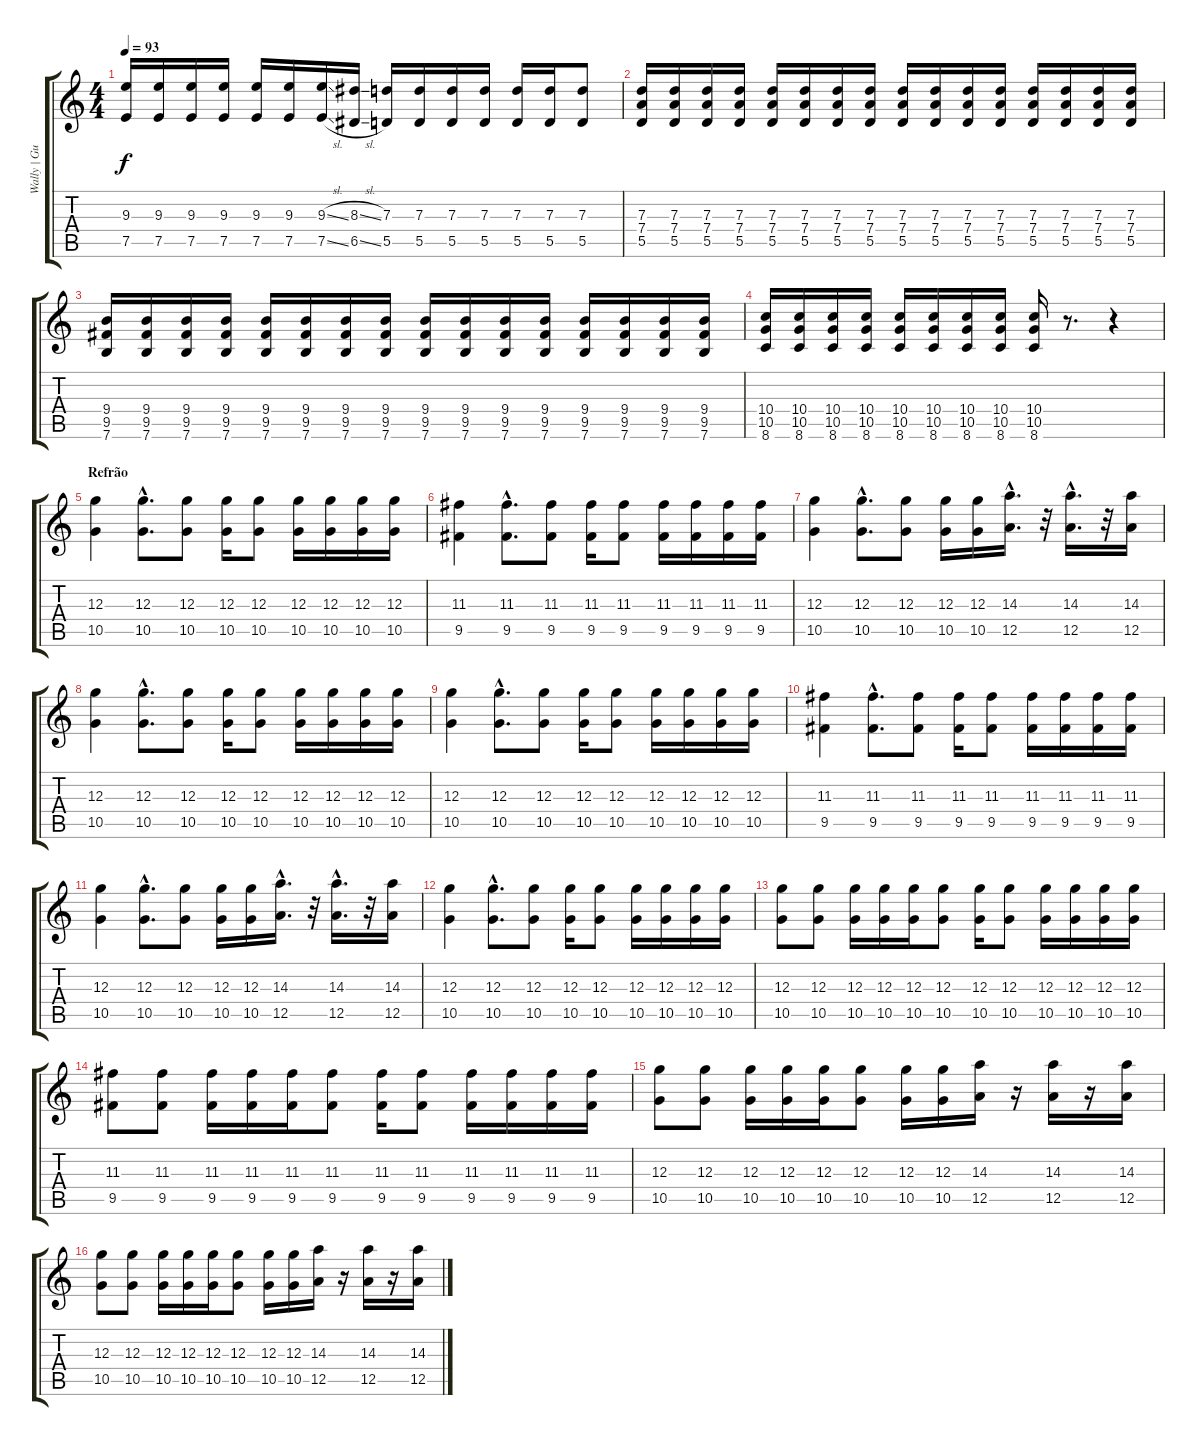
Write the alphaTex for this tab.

\track ("Wally | Guitarra" "Wally | Gu") {instrument distortionguitar}
\staff {score tabs}
\tuning (E4 B3 G3 D3 A2 E2) {hide}
\ts (4 4)
\tempo 93
\clef g2
\ks c
(9.3 7.5).16{dy f volume 11 instrument distortionguitar} (9.3 7.5).16 (9.3 7.5).16 (9.3 7.5).16 (9.3 7.5).16 (9.3 7.5).16 (9.3{sl} 7.5{sl}).16 (8.3{sl} 6.5{sl}).16 (7.3 5.5).16 (7.3 5.5).16 (7.3 5.5).16 (7.3 5.5).16 (7.3 5.5).16 (7.3 5.5).16 (7.3 5.5).8 |
(7.3 7.4 5.5).16 (7.3 7.4 5.5).16 (7.3 7.4 5.5).16 (7.3 7.4 5.5).16 (7.3 7.4 5.5).16 (7.3 7.4 5.5).16 (7.3 7.4 5.5).16 (7.3 7.4 5.5).16 (7.3 7.4 5.5).16 (7.3 7.4 5.5).16 (7.3 7.4 5.5).16 (7.3 7.4 5.5).16 (7.3 7.4 5.5).16 (7.3 7.4 5.5).16 (7.3 7.4 5.5).16 (7.3 7.4 5.5).16 |
(9.4 9.5 7.6).16 (9.4 9.5 7.6).16 (9.4 9.5 7.6).16 (9.4 9.5 7.6).16 (9.4 9.5 7.6).16 (9.4 9.5 7.6).16 (9.4 9.5 7.6).16 (9.4 9.5 7.6).16 (9.4 9.5 7.6).16 (9.4 9.5 7.6).16 (9.4 9.5 7.6).16 (9.4 9.5 7.6).16 (9.4 9.5 7.6).16 (9.4 9.5 7.6).16 (9.4 9.5 7.6).16 (9.4 9.5 7.6).16 |
(10.4 10.5 8.6).16 (10.4 10.5 8.6).16 (10.4 10.5 8.6).16 (10.4 10.5 8.6).16 (10.4 10.5 8.6).16 (10.4 10.5 8.6).16 (10.4 10.5 8.6).16 (10.4 10.5 8.6).16 (10.4 10.5 8.6).16 r.8{d} r.4 |
\section ("" "Refrão")
(12.3 10.5).4{volume 8 instrument distortionguitar} (12.3{hac} 10.5{hac}).8{d} (12.3 10.5).8 (12.3 10.5).16 (12.3 10.5).8 (12.3 10.5).16 (12.3 10.5).16 (12.3 10.5).16 (12.3 10.5).16 |
(11.3 9.5).4 (11.3{hac} 9.5{hac}).8{d} (11.3 9.5).8 (11.3 9.5).16 (11.3 9.5).8 (11.3 9.5).16 (11.3 9.5).16 (11.3 9.5).16 (11.3 9.5).16 |
(12.3 10.5).4 (12.3{hac} 10.5{hac}).8{d} (12.3 10.5).8 (12.3 10.5).16 (12.3 10.5).16 (14.3{hac} 12.5{hac}).16{d} r.32 (14.3{hac} 12.5{hac}).16{d} r.32 (14.3 12.5).16 |
(12.3 10.5).4 (12.3{hac} 10.5{hac}).8{d} (12.3 10.5).8 (12.3 10.5).16 (12.3 10.5).8 (12.3 10.5).16 (12.3 10.5).16 (12.3 10.5).16 (12.3 10.5).16 |
(12.3 10.5).4{volume 8 instrument distortionguitar} (12.3{hac} 10.5{hac}).8{d} (12.3 10.5).8 (12.3 10.5).16 (12.3 10.5).8 (12.3 10.5).16 (12.3 10.5).16 (12.3 10.5).16 (12.3 10.5).16 |
(11.3 9.5).4 (11.3{hac} 9.5{hac}).8{d} (11.3 9.5).8 (11.3 9.5).16 (11.3 9.5).8 (11.3 9.5).16 (11.3 9.5).16 (11.3 9.5).16 (11.3 9.5).16 |
(12.3 10.5).4 (12.3{hac} 10.5{hac}).8{d} (12.3 10.5).8 (12.3 10.5).16 (12.3 10.5).16 (14.3{hac} 12.5{hac}).16{d} r.32 (14.3{hac} 12.5{hac}).16{d} r.32 (14.3 12.5).16 |
(12.3 10.5).4 (12.3{hac} 10.5{hac}).8{d} (12.3 10.5).8 (12.3 10.5).16 (12.3 10.5).8 (12.3 10.5).16 (12.3 10.5).16 (12.3 10.5).16 (12.3 10.5).16 |
(12.3 10.5).8{volume 9} (12.3 10.5).8 (12.3 10.5).16 (12.3 10.5).16 (12.3 10.5).16 (12.3 10.5).8 (12.3 10.5).16 (12.3 10.5).8 (12.3 10.5).16 (12.3 10.5).16 (12.3 10.5).16 (12.3 10.5).16 |
(11.3 9.5).8{volume 9} (11.3 9.5).8 (11.3 9.5).16 (11.3 9.5).16 (11.3 9.5).16 (11.3 9.5).8 (11.3 9.5).16 (11.3 9.5).8 (11.3 9.5).16 (11.3 9.5).16 (11.3 9.5).16 (11.3 9.5).16 |
(12.3 10.5).8{volume 9} (12.3 10.5).8 (12.3 10.5).16 (12.3 10.5).16 (12.3 10.5).16 (12.3 10.5).8 (12.3 10.5).16 (12.3 10.5).16 (14.3 12.5).16 r.16 (14.3 12.5).16 r.16 (14.3 12.5).16 |
(12.3 10.5).8{volume 9} (12.3 10.5).8 (12.3 10.5).16 (12.3 10.5).16 (12.3 10.5).16 (12.3 10.5).8 (12.3 10.5).16 (12.3 10.5).16 (14.3 12.5).16 r.16 (14.3 12.5).16 r.16 (14.3 12.5).16
